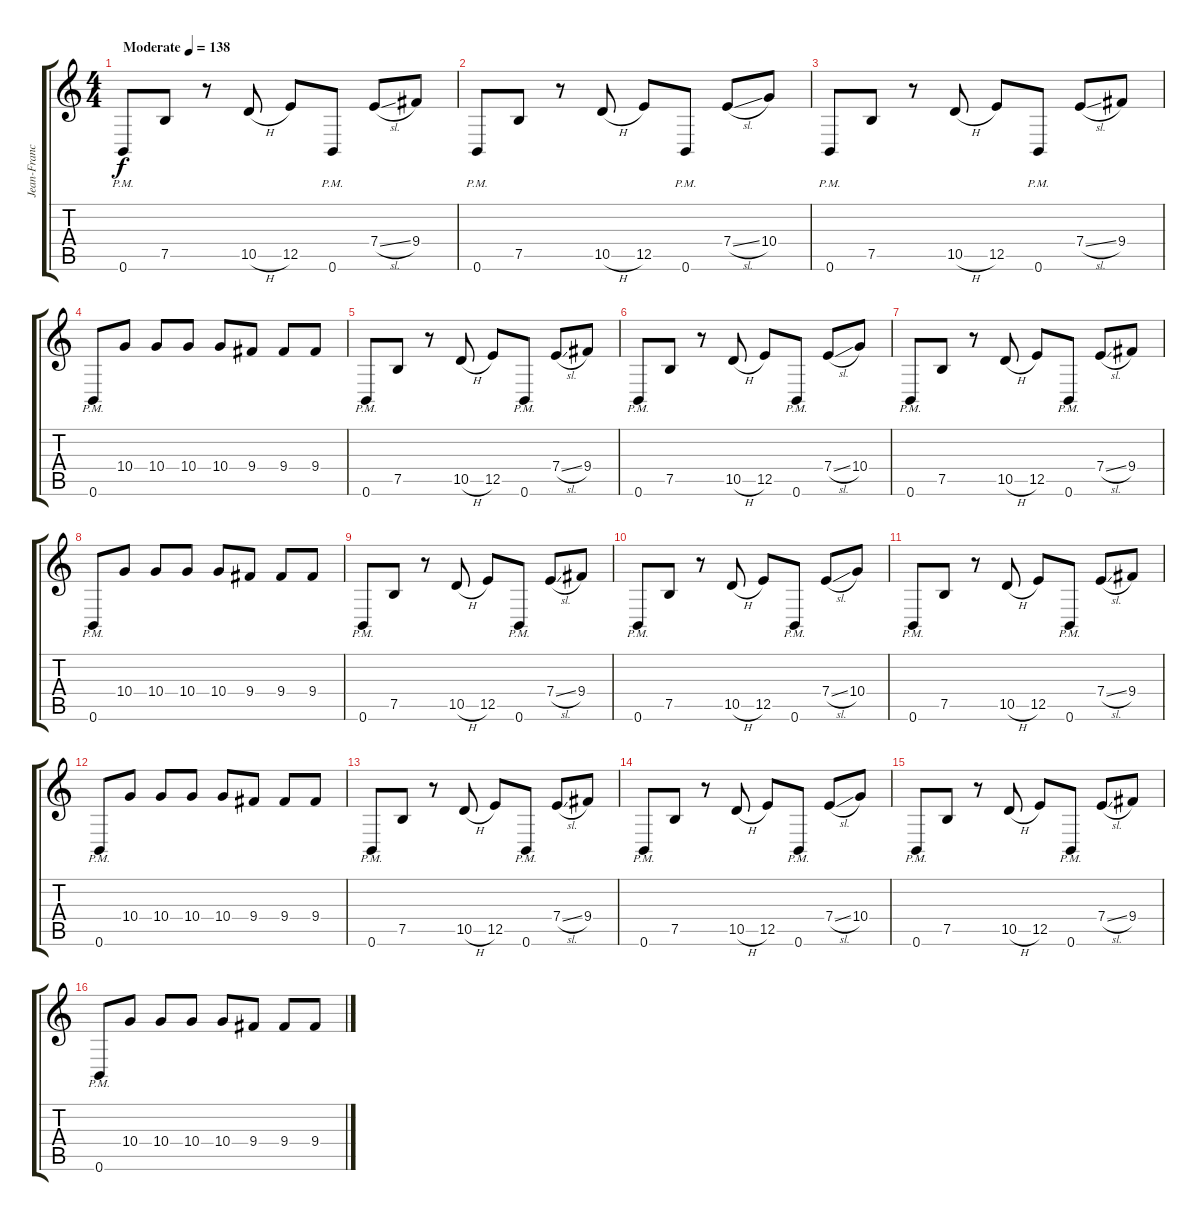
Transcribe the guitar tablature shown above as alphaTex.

\track ("Jean-Francois Dagenals (Lead)" "Jean-Franc") {instrument distortionguitar}
\staff {score tabs}
\tuning (B3 Gb3 D3 A2 E2 B1) {hide}
\ts (4 4)
\tempo (138 "Moderate")
\clef g2
\ks c
0.6{pm}.8{dy f balance 12 instrument distortionguitar} 7.5.8 r.8 10.5{h}.8 12.5.8 0.6{pm}.8 7.4{sl}.8 9.4.8 |
0.6{pm}.8 7.5.8 r.8 10.5{h}.8 12.5.8 0.6{pm}.8 7.4{sl}.8 10.4.8 |
0.6{pm}.8 7.5.8 r.8 10.5{h}.8 12.5.8 0.6{pm}.8 7.4{sl}.8 9.4.8 |
0.6{pm}.8 10.4.8 10.4.8 10.4.8 10.4.8 9.4.8 9.4.8 9.4.8 |
0.6{pm}.8 7.5.8 r.8 10.5{h}.8 12.5.8 0.6{pm}.8 7.4{sl}.8 9.4.8 |
0.6{pm}.8 7.5.8 r.8 10.5{h}.8 12.5.8 0.6{pm}.8 7.4{sl}.8 10.4.8 |
0.6{pm}.8 7.5.8 r.8 10.5{h}.8 12.5.8 0.6{pm}.8 7.4{sl}.8 9.4.8 |
0.6{pm}.8 10.4.8 10.4.8 10.4.8 10.4.8 9.4.8 9.4.8 9.4.8 |
0.6{pm}.8{balance 0} 7.5.8 r.8 10.5{h}.8 12.5.8 0.6{pm}.8 7.4{sl}.8 9.4.8 |
0.6{pm}.8 7.5.8 r.8 10.5{h}.8 12.5.8 0.6{pm}.8 7.4{sl}.8 10.4.8 |
0.6{pm}.8 7.5.8 r.8 10.5{h}.8 12.5.8 0.6{pm}.8 7.4{sl}.8 9.4.8 |
0.6{pm}.8 10.4.8 10.4.8 10.4.8 10.4.8 9.4.8 9.4.8 9.4.8 |
0.6{pm}.8 7.5.8 r.8 10.5{h}.8 12.5.8 0.6{pm}.8 7.4{sl}.8 9.4.8 |
0.6{pm}.8 7.5.8 r.8 10.5{h}.8 12.5.8 0.6{pm}.8 7.4{sl}.8 10.4.8 |
0.6{pm}.8 7.5.8 r.8 10.5{h}.8 12.5.8 0.6{pm}.8 7.4{sl}.8 9.4.8 |
0.6{pm}.8 10.4.8 10.4.8 10.4.8 10.4.8 9.4.8 9.4.8 9.4.8
